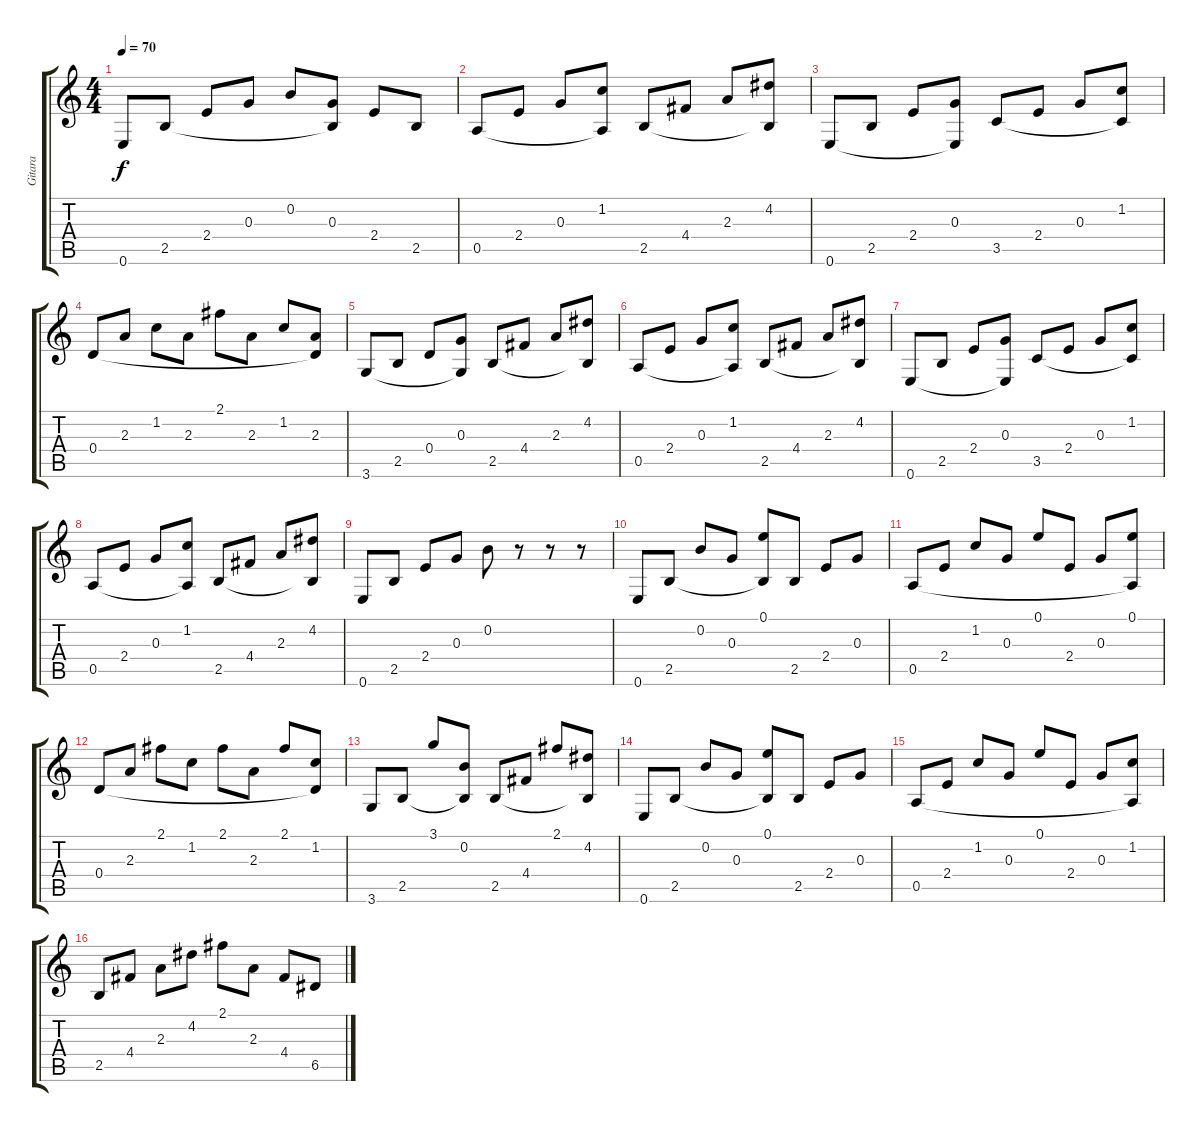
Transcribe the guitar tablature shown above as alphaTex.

\track ("Gitara" "Gitara") {instrument acousticguitarsteel}
\staff {score tabs}
\tuning (E4 B3 G3 D3 A2 E2) {hide}
\ts (4 4)
\tempo 70
\clef g2
\ks c
0.6.8{dy f} 2.5.8 2.4.8 0.3.8 0.2.8 (0.3 2.5{t}).8 2.4.8 2.5.8 |
0.5.8 2.4.8 0.3.8 (1.2 0.5{t}).8 2.5.8 4.4.8 2.3.8 (4.2 2.5{t}).8 |
0.6.8 2.5.8 2.4.8 (0.3 0.6{t}).8 3.5.8 2.4.8 0.3.8 (1.2 3.5{t}).8 |
0.4.8 2.3.8 1.2.8 2.3.8 2.1.8 2.3.8 1.2.8 (2.3 0.4{t}).8 |
3.6.8 2.5.8 0.4.8 (0.3 3.6{t}).8 2.5.8 4.4.8 2.3.8 (4.2 2.5{t}).8 |
0.5.8 2.4.8 0.3.8 (1.2 0.5{t}).8 2.5.8 4.4.8 2.3.8 (4.2 2.5{t}).8 |
0.6.8 2.5.8 2.4.8 (0.3 0.6{t}).8 3.5.8 2.4.8 0.3.8 (1.2 3.5{t}).8 |
0.5.8 2.4.8 0.3.8 (1.2 0.5{t}).8 2.5.8 4.4.8 2.3.8 (4.2 2.5{t}).8 |
0.6.8 2.5.8 2.4.8 0.3.8 0.2.8 r.8 r.8 r.8 |
0.6.8 2.5.8 0.2.8 0.3.8 (0.1 2.5{t}).8 2.5.8 2.4.8 0.3.8 |
0.5.8 2.4.8 1.2.8 0.3.8 0.1.8 2.4.8 0.3.8 (0.1 0.5{t}).8 |
0.4.8 2.3.8 2.1.8 1.2.8 2.1.8 2.3.8 2.1.8 (1.2 0.4{t}).8 |
3.6.8 2.5.8 3.1.8 (0.2 2.5{t}).8 2.5.8 4.4.8 2.1.8 (4.2 2.5{t}).8 |
0.6.8 2.5.8 0.2.8 0.3.8 (0.1 2.5{t}).8 2.5.8 2.4.8 0.3.8 |
0.5.8 2.4.8 1.2.8 0.3.8 0.1.8 2.4.8 0.3.8 (1.2 0.5{t}).8 |
2.5.8 4.4.8 2.3.8 4.2.8 2.1.8 2.3.8 4.4.8 6.5.8
